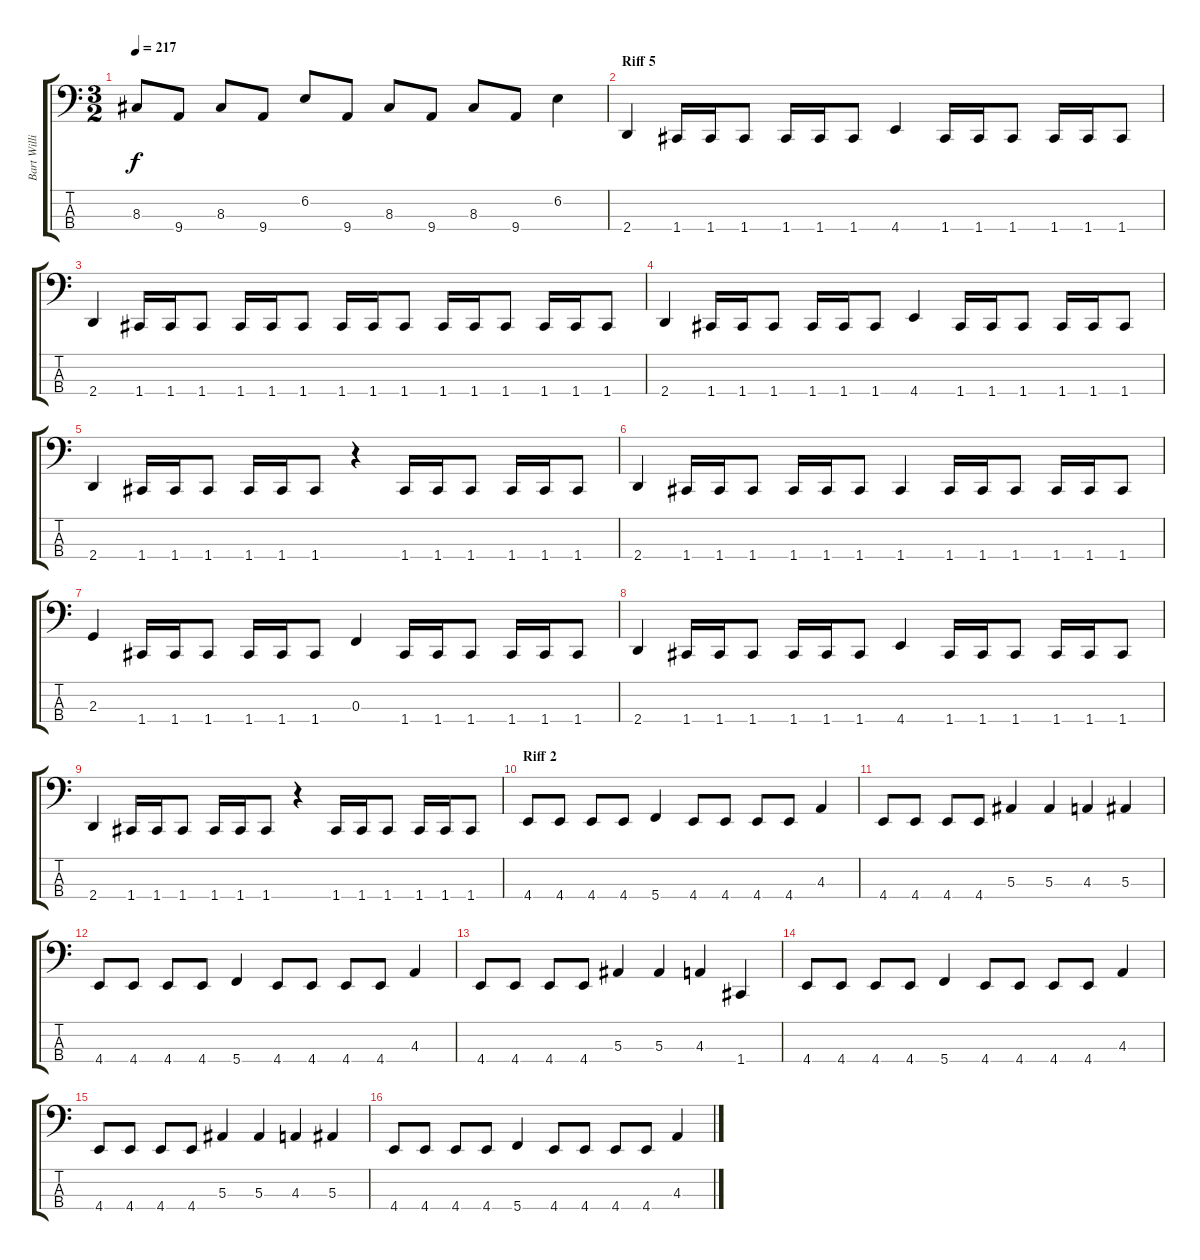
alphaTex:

\track ("Bart Williams (Bass)" "Bart Willi") {instrument electricbassfinger}
\staff {score tabs}
\tuning (Eb2 Bb1 F1 C1) {hide}
\ts (3 2)
\tempo 217
\clef f4
\ks c
8.3.8{dy f} 9.4.8 8.3.8 9.4.8 6.2.8 9.4.8 8.3.8 9.4.8 8.3.8 9.4.8 6.2.4 |
\section ("" "Riff 5")
2.4.4 1.4.16 1.4.16 1.4.8 1.4.16 1.4.16 1.4.8 4.4.4 1.4.16 1.4.16 1.4.8 1.4.16 1.4.16 1.4.8 |
2.4.4 1.4.16 1.4.16 1.4.8 1.4.16 1.4.16 1.4.8 1.4.16 1.4.16 1.4.8 1.4.16 1.4.16 1.4.8 1.4.16 1.4.16 1.4.8 |
2.4.4 1.4.16 1.4.16 1.4.8 1.4.16 1.4.16 1.4.8 4.4.4 1.4.16 1.4.16 1.4.8 1.4.16 1.4.16 1.4.8 |
2.4.4 1.4.16 1.4.16 1.4.8 1.4.16 1.4.16 1.4.8 r.4 1.4.16 1.4.16 1.4.8 1.4.16 1.4.16 1.4.8 |
2.4.4 1.4.16 1.4.16 1.4.8 1.4.16 1.4.16 1.4.8 1.4.4 1.4.16 1.4.16 1.4.8 1.4.16 1.4.16 1.4.8 |
2.3.4 1.4.16 1.4.16 1.4.8 1.4.16 1.4.16 1.4.8 0.3.4 1.4.16 1.4.16 1.4.8 1.4.16 1.4.16 1.4.8 |
2.4.4 1.4.16 1.4.16 1.4.8 1.4.16 1.4.16 1.4.8 4.4.4 1.4.16 1.4.16 1.4.8 1.4.16 1.4.16 1.4.8 |
2.4.4 1.4.16 1.4.16 1.4.8 1.4.16 1.4.16 1.4.8 r.4 1.4.16 1.4.16 1.4.8 1.4.16 1.4.16 1.4.8 |
\section ("" "Riff 2")
4.4.8 4.4.8 4.4.8 4.4.8 5.4.4 4.4.8 4.4.8 4.4.8 4.4.8 4.3.4 |
4.4.8 4.4.8 4.4.8 4.4.8 5.3.4 5.3.4 4.3.4 5.3.4 |
4.4.8 4.4.8 4.4.8 4.4.8 5.4.4 4.4.8 4.4.8 4.4.8 4.4.8 4.3.4 |
4.4.8 4.4.8 4.4.8 4.4.8 5.3.4 5.3.4 4.3.4 1.4.4 |
4.4.8 4.4.8 4.4.8 4.4.8 5.4.4 4.4.8 4.4.8 4.4.8 4.4.8 4.3.4 |
4.4.8 4.4.8 4.4.8 4.4.8 5.3.4 5.3.4 4.3.4 5.3.4 |
4.4.8 4.4.8 4.4.8 4.4.8 5.4.4 4.4.8 4.4.8 4.4.8 4.4.8 4.3.4
